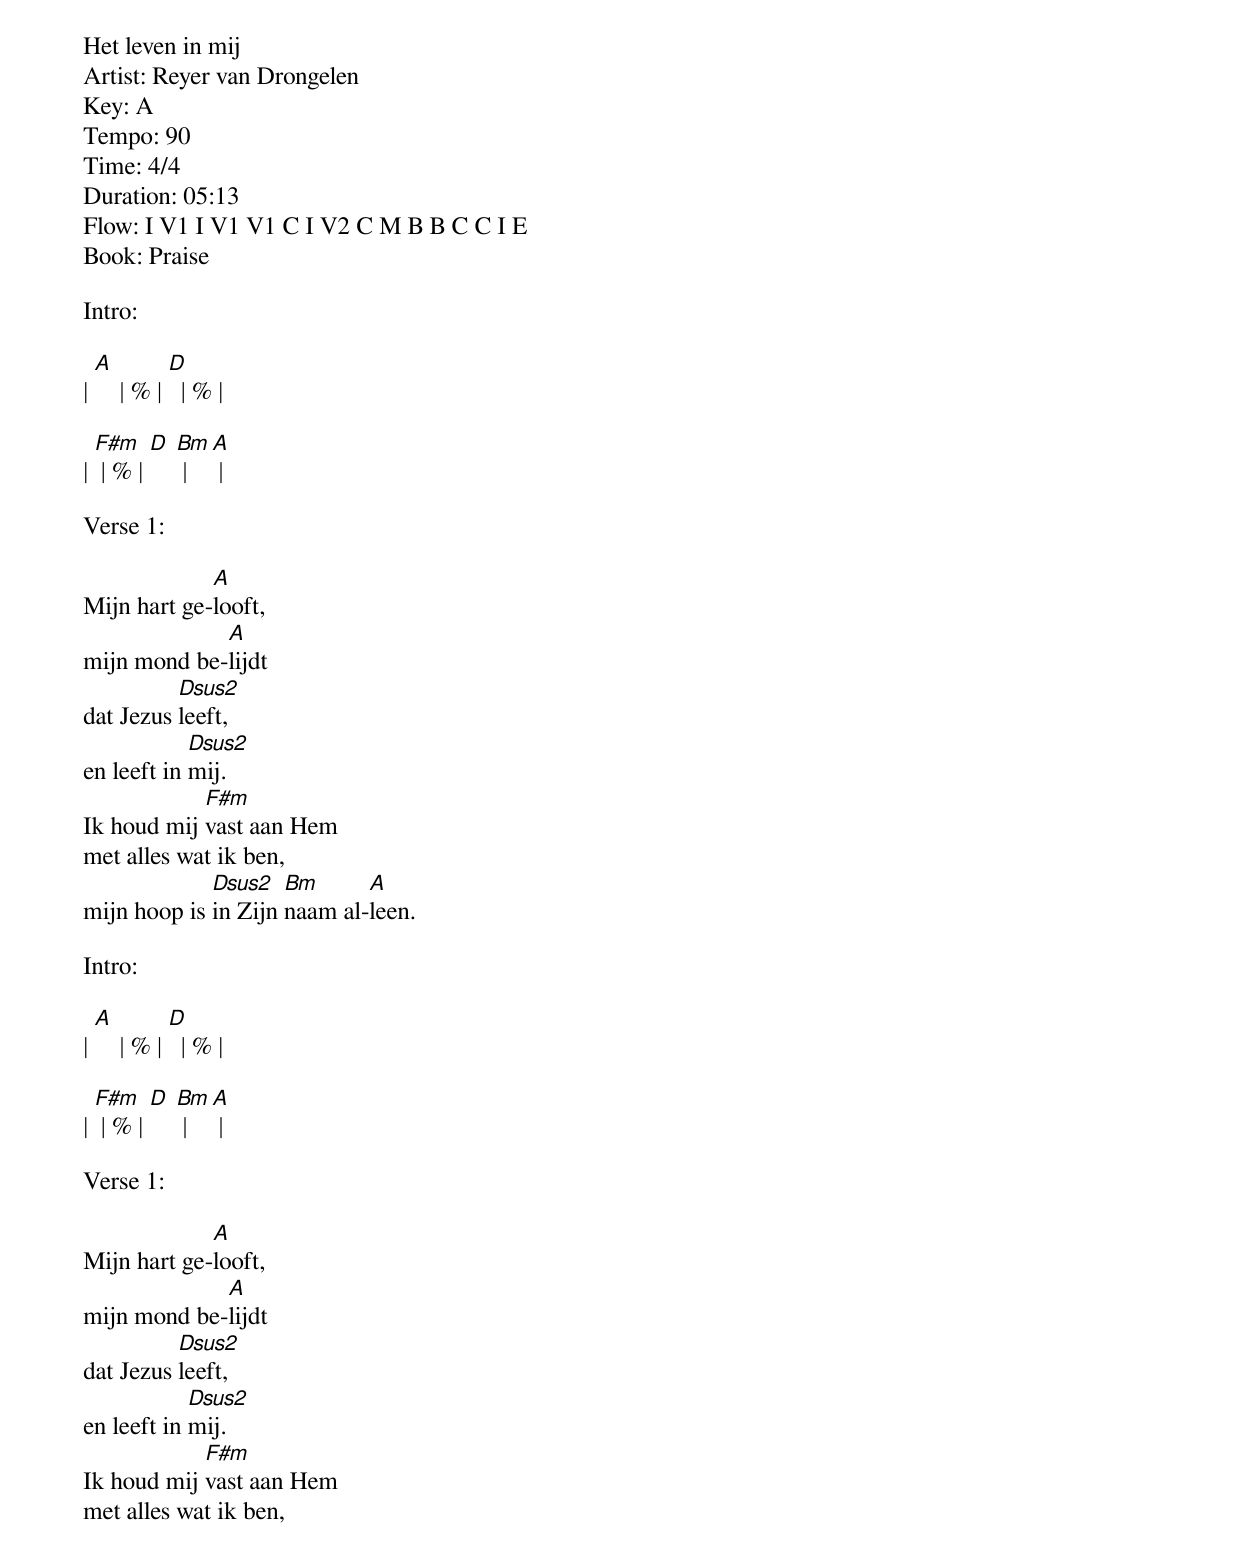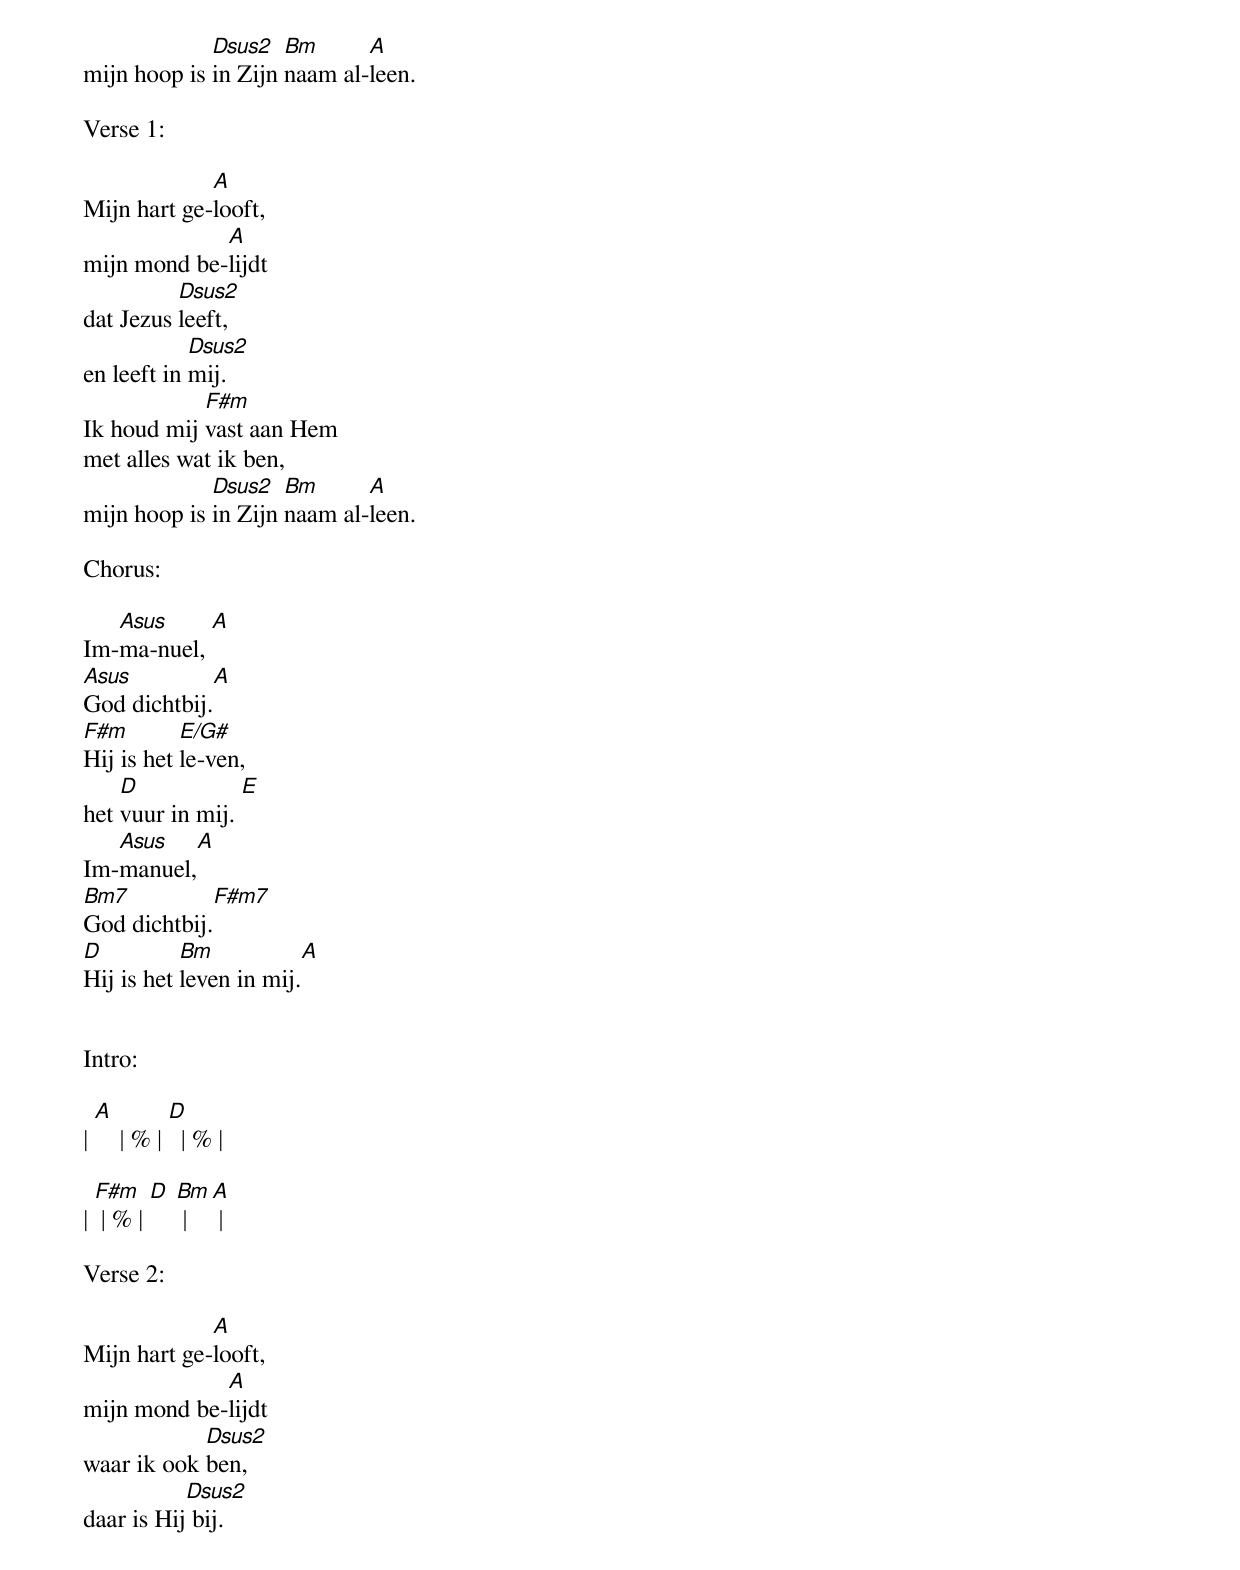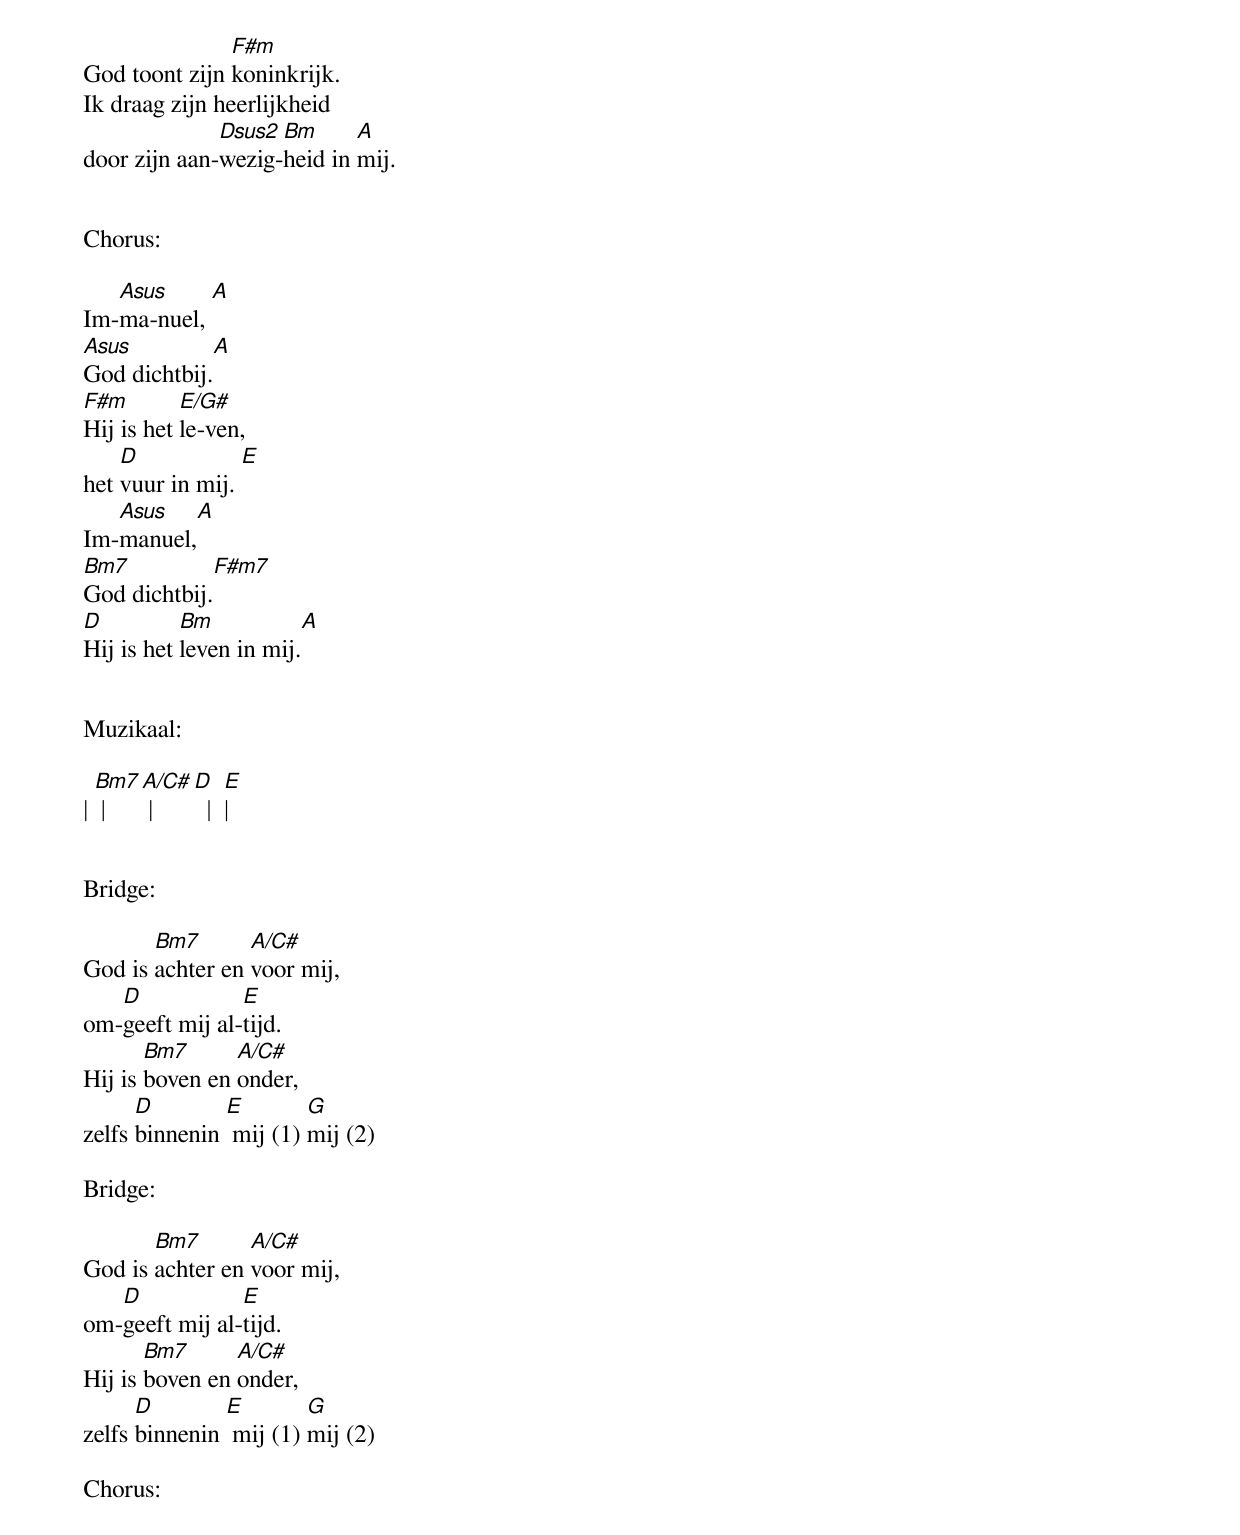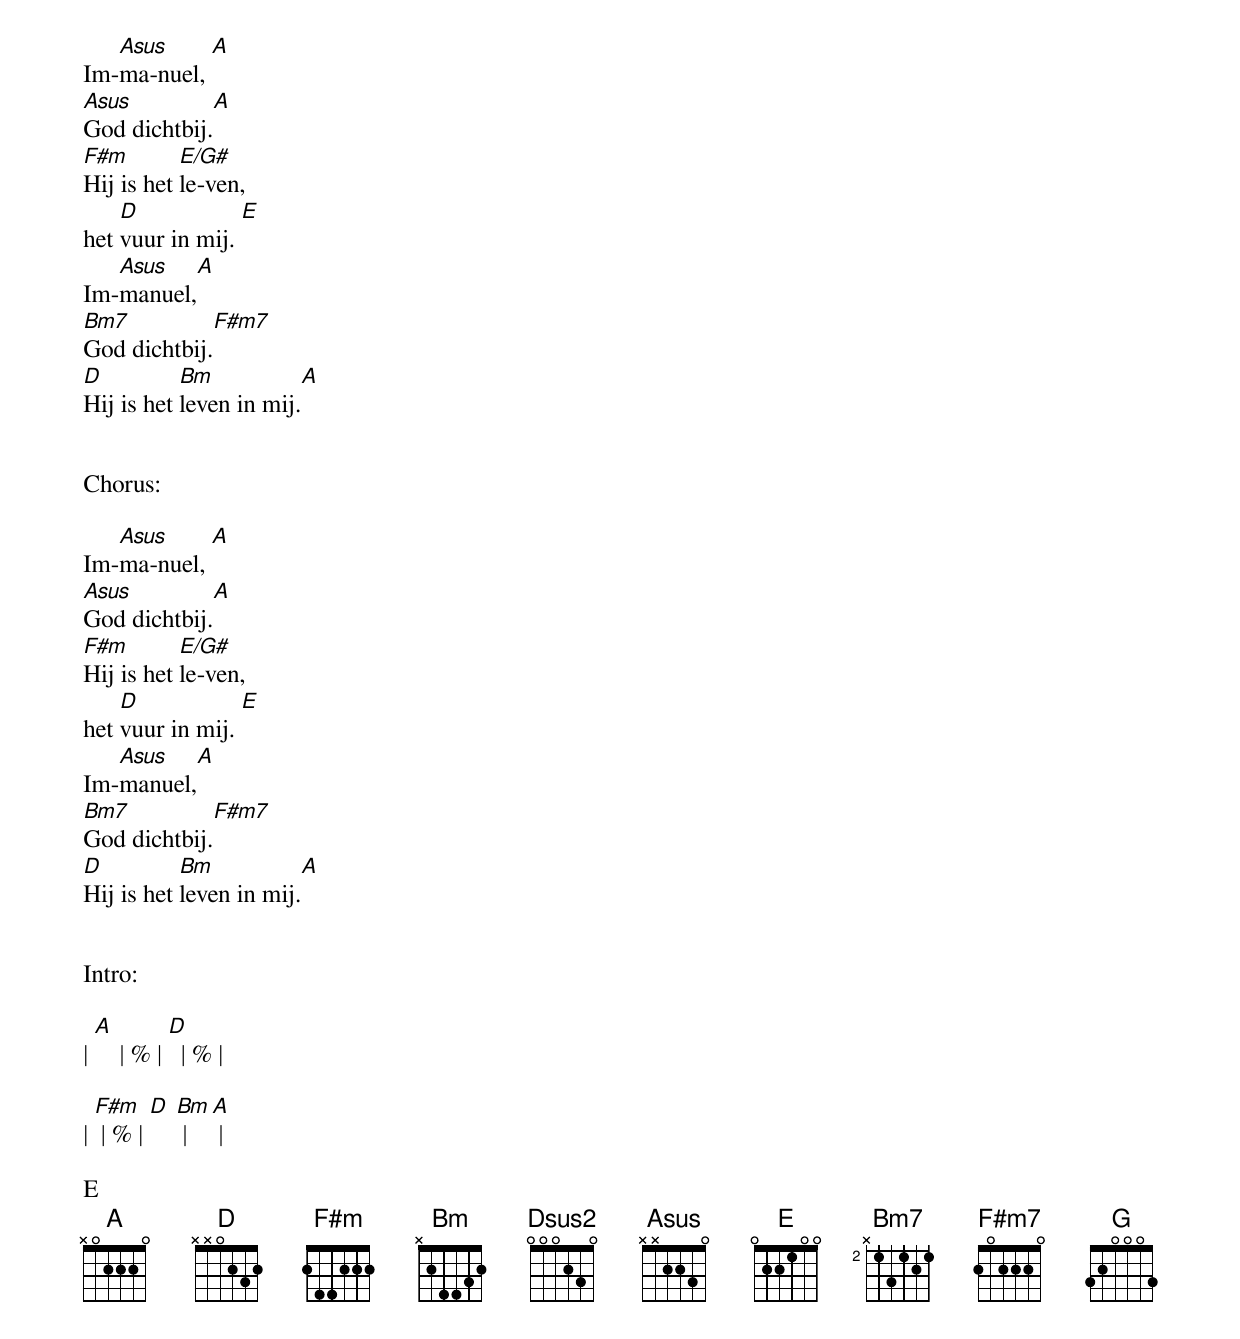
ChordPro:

Het leven in mij
Artist: Reyer van Drongelen
Key: A
Tempo: 90
Time: 4/4
Duration: 05:13
Flow: I V1 I V1 V1 C I V2 C M B B C C I E
Book: Praise

Intro:

| [A]    | % | [D]  | % |

| [F#m] | % | [D] [Bm] | [A] |

Verse 1:

Mijn hart ge-[A]looft,
mijn mond be-[A]lijdt
dat Jezus [Dsus2]leeft,
en leeft in [Dsus2]mij.
Ik houd mij [F#m]vast aan Hem
met alles wat ik ben,
mijn hoop is [Dsus2]in Zijn [Bm]naam al-[A]leen.

Intro:

| [A]    | % | [D]  | % |

| [F#m] | % | [D] [Bm] | [A] |

Verse 1:

Mijn hart ge-[A]looft,
mijn mond be-[A]lijdt
dat Jezus [Dsus2]leeft,
en leeft in [Dsus2]mij.
Ik houd mij [F#m]vast aan Hem
met alles wat ik ben,
mijn hoop is [Dsus2]in Zijn [Bm]naam al-[A]leen.

Verse 1:

Mijn hart ge-[A]looft,
mijn mond be-[A]lijdt
dat Jezus [Dsus2]leeft,
en leeft in [Dsus2]mij.
Ik houd mij [F#m]vast aan Hem
met alles wat ik ben,
mijn hoop is [Dsus2]in Zijn [Bm]naam al-[A]leen.

Chorus:

Im-[Asus]ma-nuel, [A]
[Asus]God dichtbij.[A]
[F#m]Hij is het [E/G#]le-ven,
het [D]vuur in mij. [E]
Im-[Asus]manuel,[A]
[Bm7]God dichtbij.[F#m7]
[D]Hij is het [Bm]leven in mij.[A]


Intro:

| [A]    | % | [D]  | % |

| [F#m] | % | [D] [Bm] | [A] |

Verse 2:

Mijn hart ge-[A]looft,
mijn mond be-[A]lijdt
waar ik ook [Dsus2]ben,
daar is Hij[Dsus2] bij.
God toont zijn [F#m]koninkrijk.
Ik draag zijn heerlijkheid
door zijn aan-[Dsus2]wezig-[Bm]heid in [A]mij.


Chorus:

Im-[Asus]ma-nuel, [A]
[Asus]God dichtbij.[A]
[F#m]Hij is het [E/G#]le-ven,
het [D]vuur in mij. [E]
Im-[Asus]manuel,[A]
[Bm7]God dichtbij.[F#m7]
[D]Hij is het [Bm]leven in mij.[A]


Muzikaal:

| [Bm7] | [A/C#] | [D]  |  [E]|


Bridge:

God is [Bm7]achter en [A/C#]voor mij,
om-[D]geeft mij al-[E]tijd.
Hij is [Bm7]boven en [A/C#]onder,
zelfs [D]binnenin [E] mij (1) [G]mij (2)

Bridge:

God is [Bm7]achter en [A/C#]voor mij,
om-[D]geeft mij al-[E]tijd.
Hij is [Bm7]boven en [A/C#]onder,
zelfs [D]binnenin [E] mij (1) [G]mij (2)

Chorus:

Im-[Asus]ma-nuel, [A]
[Asus]God dichtbij.[A]
[F#m]Hij is het [E/G#]le-ven,
het [D]vuur in mij. [E]
Im-[Asus]manuel,[A]
[Bm7]God dichtbij.[F#m7]
[D]Hij is het [Bm]leven in mij.[A]


Chorus:

Im-[Asus]ma-nuel, [A]
[Asus]God dichtbij.[A]
[F#m]Hij is het [E/G#]le-ven,
het [D]vuur in mij. [E]
Im-[Asus]manuel,[A]
[Bm7]God dichtbij.[F#m7]
[D]Hij is het [Bm]leven in mij.[A]


Intro:

| [A]    | % | [D]  | % |

| [F#m] | % | [D] [Bm] | [A] |

E
